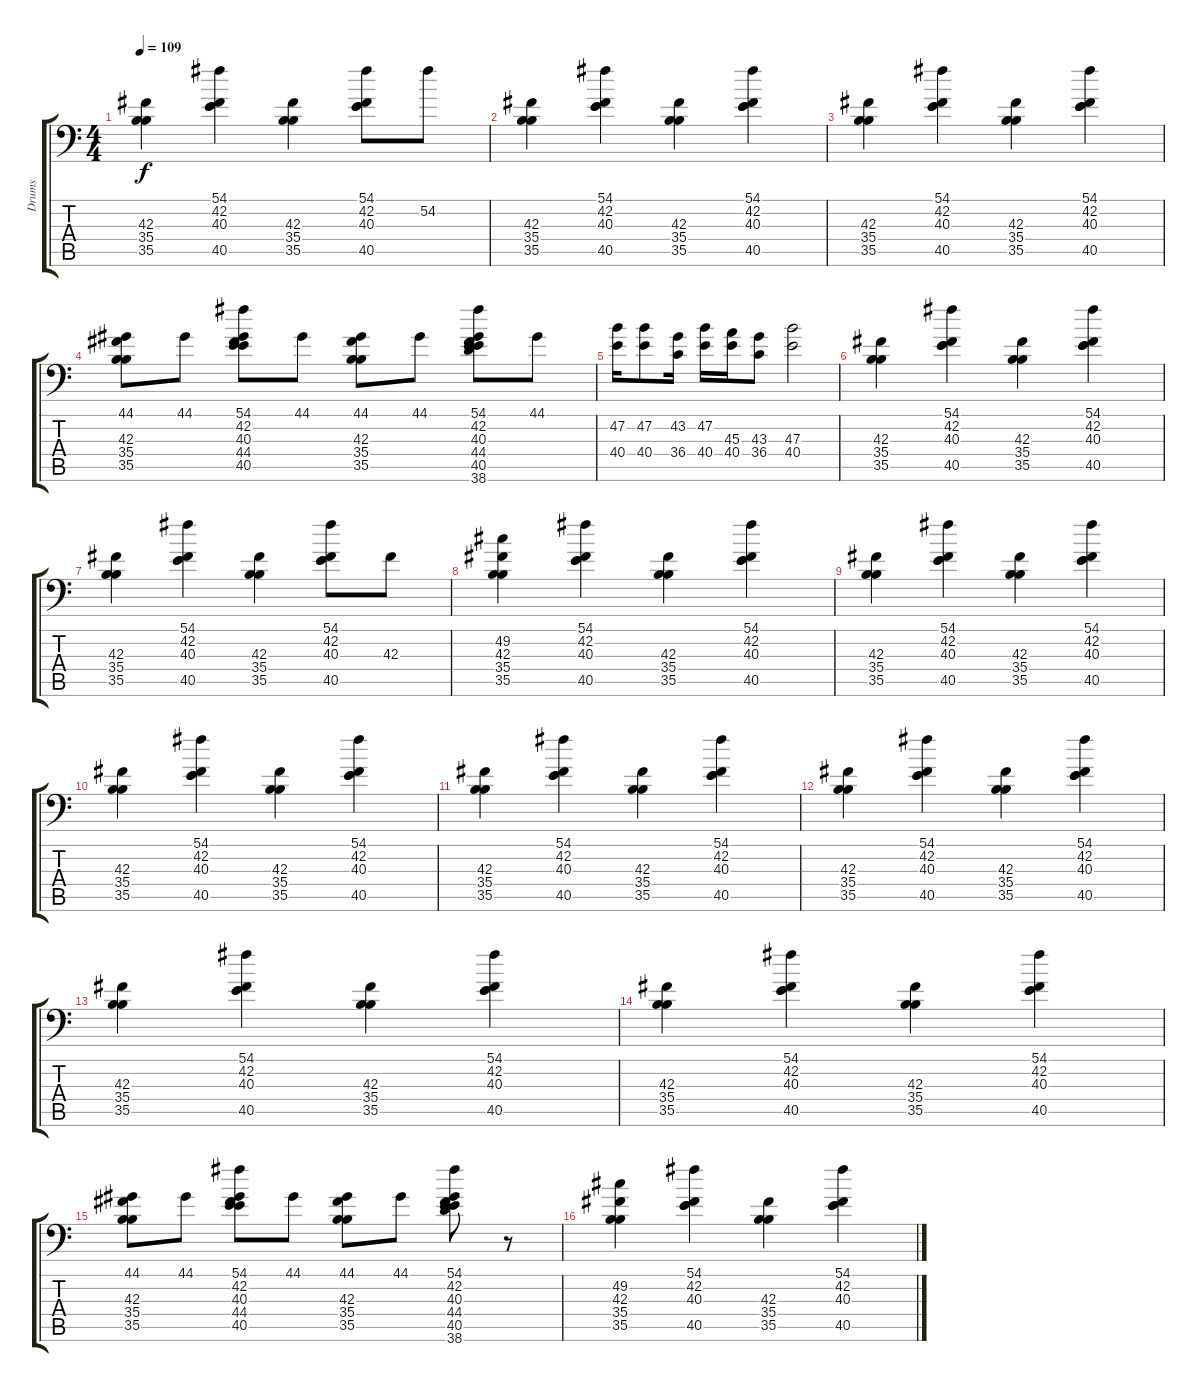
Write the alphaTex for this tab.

\track ("Drums" "Drums") {instrument acousticgrandpiano}
\staff {score tabs}
\tuning (C-1 C-1 C-1 C-1 C-1 C-1) {hide}
\ts (4 4)
\tempo 109
\clef f4
\ks c
(42.3 35.4 35.5).4{dy f} (54.1 42.2 40.3 40.5).4 (42.3 35.4 35.5).4 (54.1 42.2 40.3 40.5).8 54.2.8 |
(42.3 35.4 35.5).4 (54.1 42.2 40.3 40.5).4 (42.3 35.4 35.5).4 (54.1 42.2 40.3 40.5).4 |
(42.3 35.4 35.5).4 (54.1 42.2 40.3 40.5).4 (42.3 35.4 35.5).4 (54.1 42.2 40.3 40.5).4 |
(44.1 42.3 35.4 35.5).8 44.1.8 (54.1 42.2 40.3 44.4 40.5).8 44.1.8 (44.1 42.3 35.4 35.5).8 44.1.8 (54.1 42.2 40.3 44.4 40.5 38.6).8 44.1.8 |
(47.2 40.4).16 (47.2 40.4).8 (43.2 36.4).16 (47.2 40.4).16 (45.3 40.4).16 (43.3 36.4).8 (47.3 40.4).2 |
(42.3 35.4 35.5).4 (54.1 42.2 40.3 40.5).4 (42.3 35.4 35.5).4 (54.1 42.2 40.3 40.5).4 |
(42.3 35.4 35.5).4 (54.1 42.2 40.3 40.5).4 (42.3 35.4 35.5).4 (54.1 42.2 40.3 40.5).8 42.3.8 |
(49.2 42.3 35.4 35.5).4 (54.1 42.2 40.3 40.5).4 (42.3 35.4 35.5).4 (54.1 42.2 40.3 40.5).4 |
(42.3 35.4 35.5).4 (54.1 42.2 40.3 40.5).4 (42.3 35.4 35.5).4 (54.1 42.2 40.3 40.5).4 |
(42.3 35.4 35.5).4 (54.1 42.2 40.3 40.5).4 (42.3 35.4 35.5).4 (54.1 42.2 40.3 40.5).4 |
(42.3 35.4 35.5).4 (54.1 42.2 40.3 40.5).4 (42.3 35.4 35.5).4 (54.1 42.2 40.3 40.5).4 |
(42.3 35.4 35.5).4 (54.1 42.2 40.3 40.5).4 (42.3 35.4 35.5).4 (54.1 42.2 40.3 40.5).4 |
(42.3 35.4 35.5).4 (54.1 42.2 40.3 40.5).4 (42.3 35.4 35.5).4 (54.1 42.2 40.3 40.5).4 |
(42.3 35.4 35.5).4 (54.1 42.2 40.3 40.5).4 (42.3 35.4 35.5).4 (54.1 42.2 40.3 40.5).4 |
(44.1 42.3 35.4 35.5).8 44.1.8 (54.1 42.2 40.3 44.4 40.5).8 44.1.8 (44.1 42.3 35.4 35.5).8 44.1.8 (54.1 42.2 40.3 44.4 40.5 38.6).8 r.8 |
(49.2 42.3 35.4 35.5).4 (54.1 42.2 40.3 40.5).4 (42.3 35.4 35.5).4 (54.1 42.2 40.3 40.5).4
